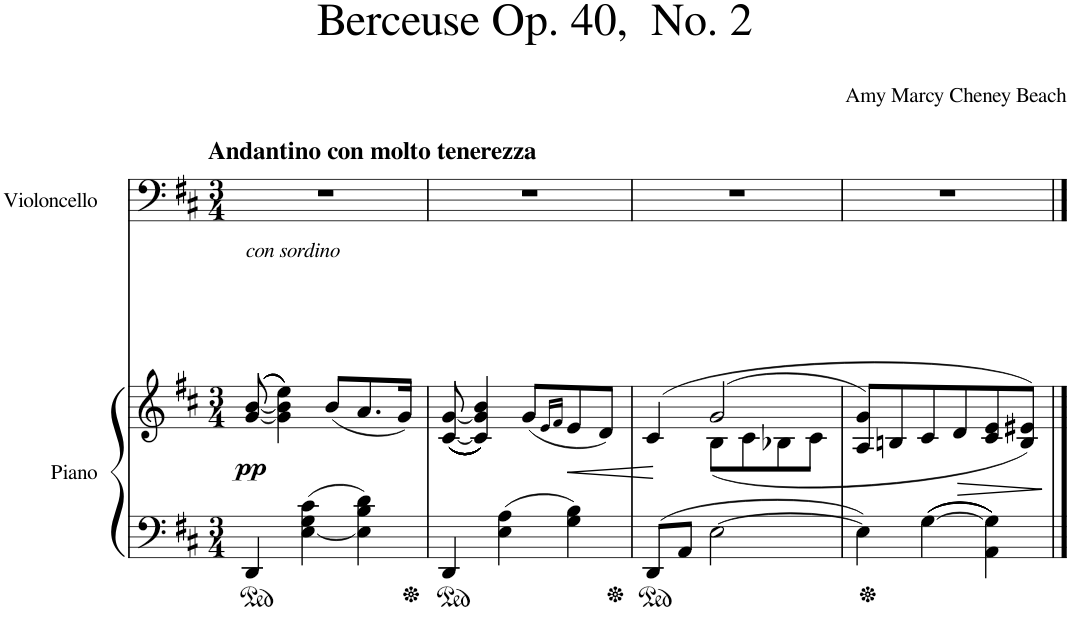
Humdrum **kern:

**kern	**kern	**dynam	**kern
*part2	*part2	*part2	*part1
*staff3	*staff2	*staff2/3	*staff1
*I"Piano	*	*	*I"Violoncello
*I'Pno.	*	*	*I'Vc.
*clefF4	*clefG2	*	*clefF4
*k[f#c#]	*k[f#c#]	*	*k[f#c#]
*M3/4	*M3/4	*	*M3/4
=1	=1	=1	=1
!	!	!	!LO:TX:a:B:t=Andantino con molto tenerezza
!	!	!	!LO:TX:b:i:t=con sordino
!	!	!LO:DY:b	!
4DD/	(((([8g/ [<8b/	pp	2.r
.	4g\] 4b\] 4ee\))))	.	.
[<4E\ 4G\ 4c#\	.	.	.
.	(<8b/L	.	.
4E\] 4B\ 4d\	8.a/	.	.
.	16g/Jk)	.	.
=2	=2	=2	=2
4DD/	((((((((([8c#/ [<8g/	.	2.r
.	4c#/] 4g/] 4b/)))))))))	.	.
4E\ 4A\	.	.	.
.	(8g/L	.	.
.	16qe/LL	.	.
.	16qf#/JJ	.	.
4G\ 4B\	8e/	.	.
.	8d/J)	.	.
=3	=3	=3	=3
*	*^	*	*
8DD/L	(4c#/	4ryy	.	2.r
8AA/J	.	.	.	.
[2E\	(2g/	(8B\L	.	.
.	.	8c#\	.	.
.	.	8B-X\	.	.
.	.	8c#\J	.	.
*	*v	*v	*	*
=4	=4	=4	=4
4E\]	8A/ 8g/L)	.	2.r
.	8Bn/	.	.
[4G\	8c#/	.	.
!	!	!LO:HP:b	!
.	8d/	>	.
4AA\ 4G\]	8c#/ 8e/	.	.
.	8B/ 8e#X/J))	.	.
.	.	]	.
==	==	==	==
*-	*-	*-	*-
